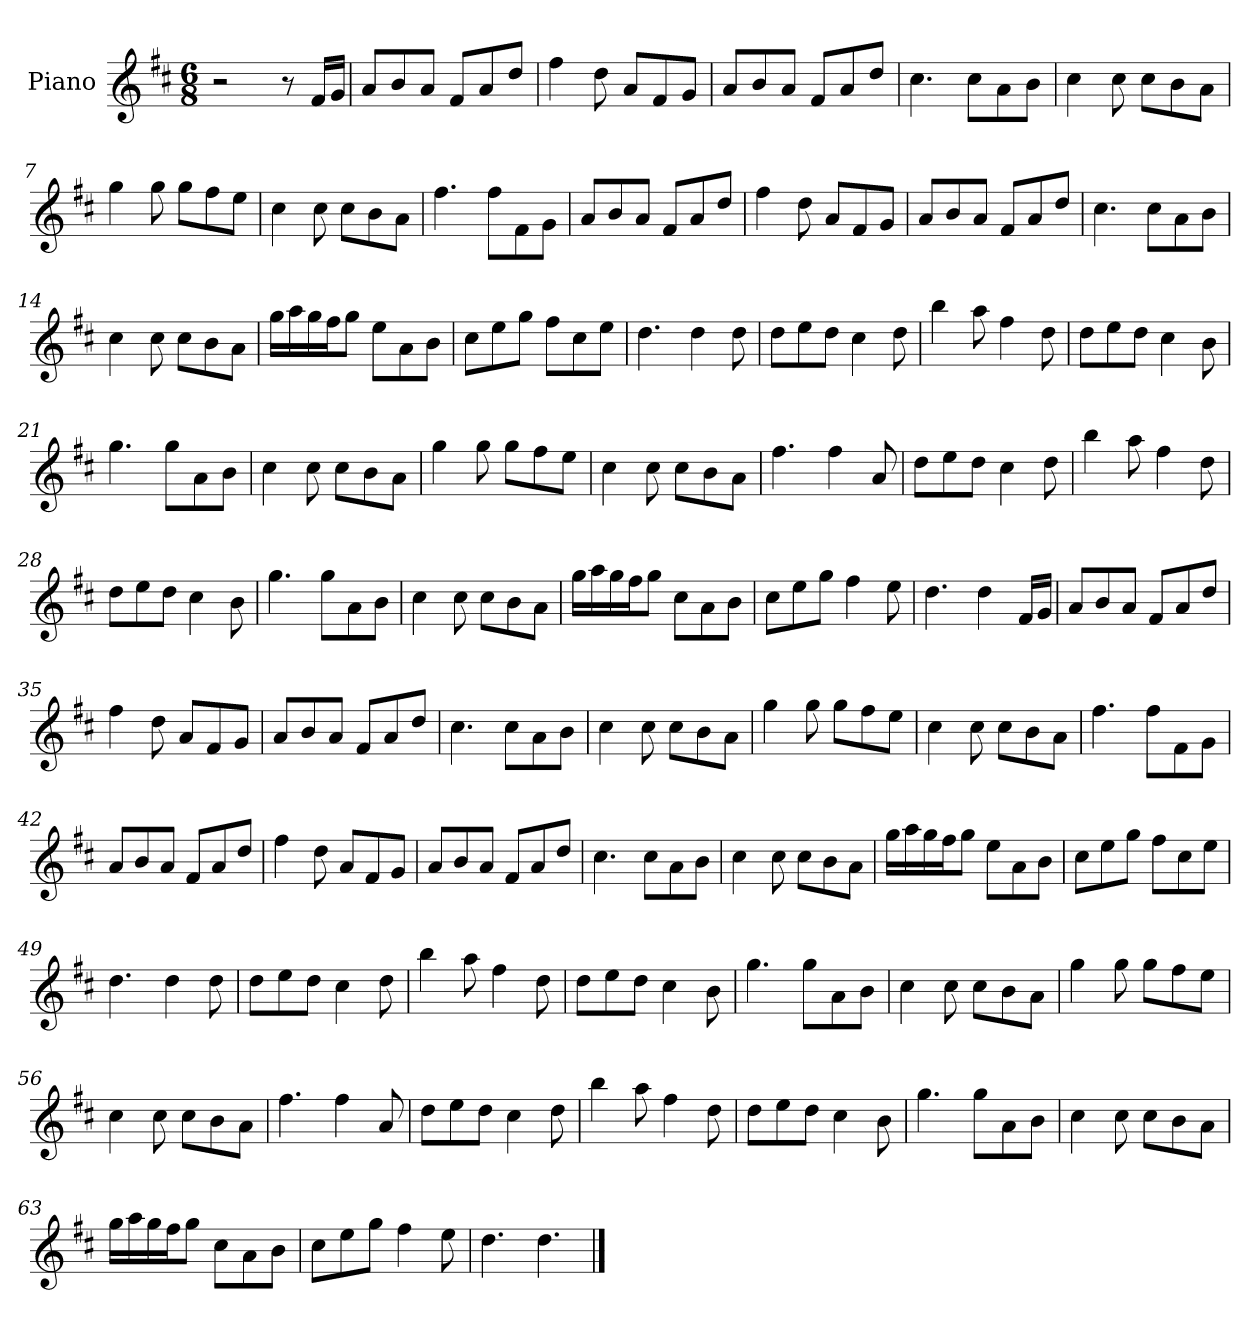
**kern
*part1
*staff1
*I"Piano
*I'Pno
*clefG2
*k[f#c#]
*M6/8
=1
2r
8r
16f#/LL
16g/JJ
=2
8a/L
8b/
8a/J
8f#/L
8a/
8dd/J
=3
4ff#\
8dd\
8a/L
8f#/
8g/J
=4
8a/L
8b/
8a/J
8f#/L
8a/
8dd/J
=5
4.cc#\
8cc#\L
8a\
8b\J
=6
4cc#\
8cc#\
8cc#\L
8b\
8a\J
=7
4gg\
8gg\
8gg\L
8ff#\
8ee\J
=8
4cc#\
8cc#\
8cc#\L
8b\
8a\J
=9
4.ff#\
8ff#\L
8f#\
8g\J
=10
8a/L
8b/
8a/J
8f#/L
8a/
8dd/J
=11
4ff#\
8dd\
8a/L
8f#/
8g/J
=12
8a/L
8b/
8a/J
8f#/L
8a/
8dd/J
=13
4.cc#\
8cc#\L
8a\
8b\J
=14
4cc#\
8cc#\
8cc#\L
8b\
8a\J
=15
16gg\LL
16aa\
16gg\
16ff#\J
8gg\J
8ee\L
8a\
8b\J
=16
8cc#\L
8ee\
8gg\J
8ff#\L
8cc#\
8ee\J
=17
4.dd\
4dd\
8dd\
=18
8dd\L
8ee\
8dd\J
4cc#\
8dd\
=19
4bb\
8aa\
4ff#\
8dd\
=20
8dd\L
8ee\
8dd\J
4cc#\
8b\
=21
4.gg\
8gg\L
8a\
8b\J
=22
4cc#\
8cc#\
8cc#\L
8b\
8a\J
=23
4gg\
8gg\
8gg\L
8ff#\
8ee\J
=24
4cc#\
8cc#\
8cc#\L
8b\
8a\J
=25
4.ff#\
4ff#\
8a/
=26
8dd\L
8ee\
8dd\J
4cc#\
8dd\
=27
4bb\
8aa\
4ff#\
8dd\
=28
8dd\L
8ee\
8dd\J
4cc#\
8b\
=29
4.gg\
8gg\L
8a\
8b\J
=30
4cc#\
8cc#\
8cc#\L
8b\
8a\J
=31
16gg\LL
16aa\
16gg\
16ff#\J
8gg\J
8cc#\L
8a\
8b\J
=32
8cc#\L
8ee\
8gg\J
4ff#\
8ee\
=33
4.dd\
4dd\
16f#/LL
16g/JJ
=34
8a/L
8b/
8a/J
8f#/L
8a/
8dd/J
=35
4ff#\
8dd\
8a/L
8f#/
8g/J
=36
8a/L
8b/
8a/J
8f#/L
8a/
8dd/J
=37
4.cc#\
8cc#\L
8a\
8b\J
=38
4cc#\
8cc#\
8cc#\L
8b\
8a\J
=39
4gg\
8gg\
8gg\L
8ff#\
8ee\J
=40
4cc#\
8cc#\
8cc#\L
8b\
8a\J
=41
4.ff#\
8ff#\L
8f#\
8g\J
=42
8a/L
8b/
8a/J
8f#/L
8a/
8dd/J
=43
4ff#\
8dd\
8a/L
8f#/
8g/J
=44
8a/L
8b/
8a/J
8f#/L
8a/
8dd/J
=45
4.cc#\
8cc#\L
8a\
8b\J
=46
4cc#\
8cc#\
8cc#\L
8b\
8a\J
=47
16gg\LL
16aa\
16gg\
16ff#\J
8gg\J
8ee\L
8a\
8b\J
=48
8cc#\L
8ee\
8gg\J
8ff#\L
8cc#\
8ee\J
=49
4.dd\
4dd\
8dd\
=50
8dd\L
8ee\
8dd\J
4cc#\
8dd\
=51
4bb\
8aa\
4ff#\
8dd\
=52
8dd\L
8ee\
8dd\J
4cc#\
8b\
=53
4.gg\
8gg\L
8a\
8b\J
=54
4cc#\
8cc#\
8cc#\L
8b\
8a\J
=55
4gg\
8gg\
8gg\L
8ff#\
8ee\J
=56
4cc#\
8cc#\
8cc#\L
8b\
8a\J
=57
4.ff#\
4ff#\
8a/
=58
8dd\L
8ee\
8dd\J
4cc#\
8dd\
=59
4bb\
8aa\
4ff#\
8dd\
=60
8dd\L
8ee\
8dd\J
4cc#\
8b\
=61
4.gg\
8gg\L
8a\
8b\J
=62
4cc#\
8cc#\
8cc#\L
8b\
8a\J
=63
16gg\LL
16aa\
16gg\
16ff#\J
8gg\J
8cc#\L
8a\
8b\J
=64
8cc#\L
8ee\
8gg\J
4ff#\
8ee\
=65
4.dd\
4.dd\
==
*-
